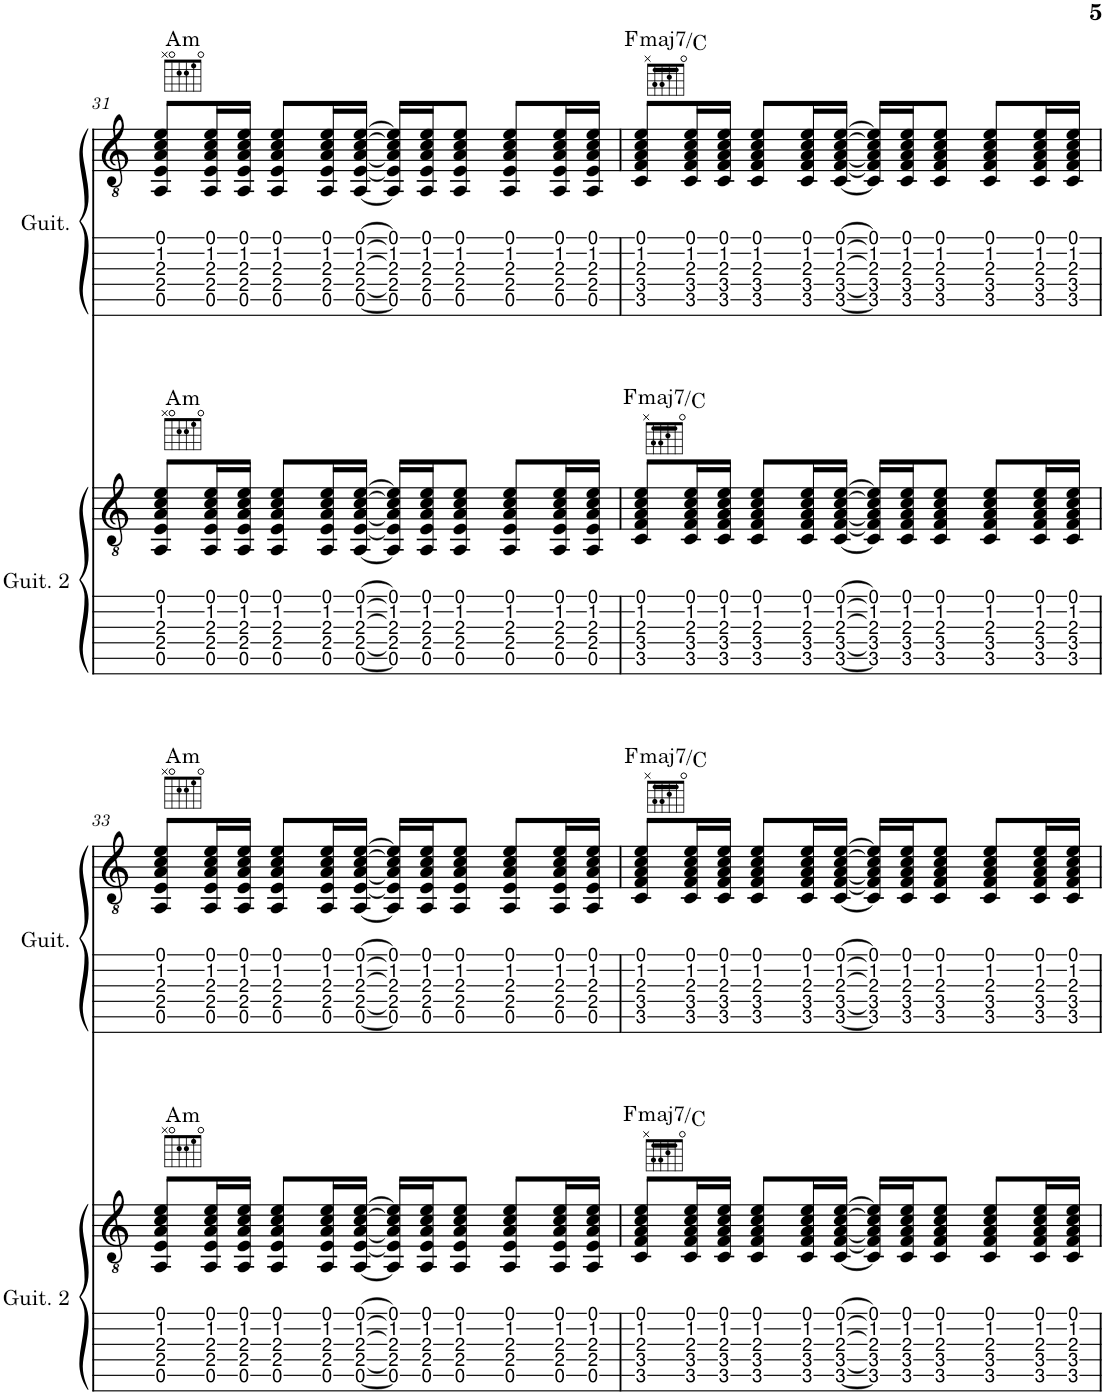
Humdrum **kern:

**kern	**kern	**harte	**kern	**kern	**harte
*part2	*part2	*part2	*part1	*part1	*part1
*staff4	*staff3	*	*staff2	*staff1	*
*I"Guitar 2	*	*	*I"Guitar 1	*	*
*I'Guit. 2	*	*	*I'Guit.	*	*
!!LO:PB:g=z
*	*clefGv2	*	*	*clefGv2	*
*k[]	*k[]	*	*k[]	*k[]	*
*M4/4	*M4/4	*	*M4/4	*M4/4	*
=31	=31	=31	=31	=31	=31
!	!	!LO:H:kt=m	!	!	!LO:H:kt=m
8AA\ 8E\ 8A\ 8c\ 8e\L	8AA/ 8E/ 8A/ 8c/ 8e/L	A:min	8AA\ 8E\ 8A\ 8c\ 8e\L	8AA/ 8E/ 8A/ 8c/ 8e/L	A:min
16AA\ 16E\ 16A\ 16c\ 16e\L	16AA/ 16E/ 16A/ 16c/ 16e/L	.	16AA\ 16E\ 16A\ 16c\ 16e\L	16AA/ 16E/ 16A/ 16c/ 16e/L	.
16AA\ 16E\ 16A\ 16c\ 16e\JJ	16AA/ 16E/ 16A/ 16c/ 16e/JJ	.	16AA\ 16E\ 16A\ 16c\ 16e\JJ	16AA/ 16E/ 16A/ 16c/ 16e/JJ	.
8AA\ 8E\ 8A\ 8c\ 8e\L	8AA/ 8E/ 8A/ 8c/ 8e/L	.	8AA\ 8E\ 8A\ 8c\ 8e\L	8AA/ 8E/ 8A/ 8c/ 8e/L	.
16AA\ 16E\ 16A\ 16c\ 16e\L	16AA/ 16E/ 16A/ 16c/ 16e/L	.	16AA\ 16E\ 16A\ 16c\ 16e\L	16AA/ 16E/ 16A/ 16c/ 16e/L	.
[16AA\ [16E\ [16A\ [16c\ [16e\JJ	[16AA/ [16E/ [16A/ [16c/ [16e/JJ	.	[16AA\ [16E\ [16A\ [16c\ [16e\JJ	[16AA/ [16E/ [16A/ [16c/ [16e/JJ	.
16AA]\ 16E]\ 16A]\ 16c]\ 16e]\LL	16AA/] 16E/] 16A/] 16c/] 16e/]LL	.	16AA]\ 16E]\ 16A]\ 16c]\ 16e]\LL	16AA/] 16E/] 16A/] 16c/] 16e/]LL	.
16AA\ 16E\ 16A\ 16c\ 16e\J	16AA/ 16E/ 16A/ 16c/ 16e/J	.	16AA\ 16E\ 16A\ 16c\ 16e\J	16AA/ 16E/ 16A/ 16c/ 16e/J	.
8AA\ 8E\ 8A\ 8c\ 8e\J	8AA/ 8E/ 8A/ 8c/ 8e/J	.	8AA\ 8E\ 8A\ 8c\ 8e\J	8AA/ 8E/ 8A/ 8c/ 8e/J	.
8AA\ 8E\ 8A\ 8c\ 8e\L	8AA/ 8E/ 8A/ 8c/ 8e/L	.	8AA\ 8E\ 8A\ 8c\ 8e\L	8AA/ 8E/ 8A/ 8c/ 8e/L	.
16AA\ 16E\ 16A\ 16c\ 16e\L	16AA/ 16E/ 16A/ 16c/ 16e/L	.	16AA\ 16E\ 16A\ 16c\ 16e\L	16AA/ 16E/ 16A/ 16c/ 16e/L	.
16AA\ 16E\ 16A\ 16c\ 16e\JJ	16AA/ 16E/ 16A/ 16c/ 16e/JJ	.	16AA\ 16E\ 16A\ 16c\ 16e\JJ	16AA/ 16E/ 16A/ 16c/ 16e/JJ	.
=32	=32	=32	=32	=32	=32
!	!	!LO:H:kt=maj7	!	!	!LO:H:kt=maj7
8C\ 8F\ 8A\ 8c\ 8e\L	8C/ 8F/ 8A/ 8c/ 8e/L	F:maj7/5	8C\ 8F\ 8A\ 8c\ 8e\L	8C/ 8F/ 8A/ 8c/ 8e/L	F:maj7/5
16C\ 16F\ 16A\ 16c\ 16e\L	16C/ 16F/ 16A/ 16c/ 16e/L	.	16C\ 16F\ 16A\ 16c\ 16e\L	16C/ 16F/ 16A/ 16c/ 16e/L	.
16C\ 16F\ 16A\ 16c\ 16e\JJ	16C/ 16F/ 16A/ 16c/ 16e/JJ	.	16C\ 16F\ 16A\ 16c\ 16e\JJ	16C/ 16F/ 16A/ 16c/ 16e/JJ	.
8C\ 8F\ 8A\ 8c\ 8e\L	8C/ 8F/ 8A/ 8c/ 8e/L	.	8C\ 8F\ 8A\ 8c\ 8e\L	8C/ 8F/ 8A/ 8c/ 8e/L	.
16C\ 16F\ 16A\ 16c\ 16e\L	16C/ 16F/ 16A/ 16c/ 16e/L	.	16C\ 16F\ 16A\ 16c\ 16e\L	16C/ 16F/ 16A/ 16c/ 16e/L	.
[16C\ [16F\ [16A\ [16c\ [16e\JJ	[16C/ [16F/ [16A/ [16c/ [16e/JJ	.	[16C\ [16F\ [16A\ [16c\ [16e\JJ	[16C/ [16F/ [16A/ [16c/ [16e/JJ	.
16C]\ 16F]\ 16A]\ 16c]\ 16e]\LL	16C/] 16F/] 16A/] 16c/] 16e/]LL	.	16C]\ 16F]\ 16A]\ 16c]\ 16e]\LL	16C/] 16F/] 16A/] 16c/] 16e/]LL	.
16C\ 16F\ 16A\ 16c\ 16e\J	16C/ 16F/ 16A/ 16c/ 16e/J	.	16C\ 16F\ 16A\ 16c\ 16e\J	16C/ 16F/ 16A/ 16c/ 16e/J	.
8C\ 8F\ 8A\ 8c\ 8e\J	8C/ 8F/ 8A/ 8c/ 8e/J	.	8C\ 8F\ 8A\ 8c\ 8e\J	8C/ 8F/ 8A/ 8c/ 8e/J	.
8C\ 8F\ 8A\ 8c\ 8e\L	8C/ 8F/ 8A/ 8c/ 8e/L	.	8C\ 8F\ 8A\ 8c\ 8e\L	8C/ 8F/ 8A/ 8c/ 8e/L	.
16C\ 16F\ 16A\ 16c\ 16e\L	16C/ 16F/ 16A/ 16c/ 16e/L	.	16C\ 16F\ 16A\ 16c\ 16e\L	16C/ 16F/ 16A/ 16c/ 16e/L	.
16C\ 16F\ 16A\ 16c\ 16e\JJ	16C/ 16F/ 16A/ 16c/ 16e/JJ	.	16C\ 16F\ 16A\ 16c\ 16e\JJ	16C/ 16F/ 16A/ 16c/ 16e/JJ	.
!!LO:LB:g=z
=33	=33	=33	=33	=33	=33
!	!	!LO:H:kt=m	!	!	!LO:H:kt=m
8AA\ 8E\ 8A\ 8c\ 8e\L	8AA/ 8E/ 8A/ 8c/ 8e/L	A:min	8AA\ 8E\ 8A\ 8c\ 8e\L	8AA/ 8E/ 8A/ 8c/ 8e/L	A:min
16AA\ 16E\ 16A\ 16c\ 16e\L	16AA/ 16E/ 16A/ 16c/ 16e/L	.	16AA\ 16E\ 16A\ 16c\ 16e\L	16AA/ 16E/ 16A/ 16c/ 16e/L	.
16AA\ 16E\ 16A\ 16c\ 16e\JJ	16AA/ 16E/ 16A/ 16c/ 16e/JJ	.	16AA\ 16E\ 16A\ 16c\ 16e\JJ	16AA/ 16E/ 16A/ 16c/ 16e/JJ	.
8AA\ 8E\ 8A\ 8c\ 8e\L	8AA/ 8E/ 8A/ 8c/ 8e/L	.	8AA\ 8E\ 8A\ 8c\ 8e\L	8AA/ 8E/ 8A/ 8c/ 8e/L	.
16AA\ 16E\ 16A\ 16c\ 16e\L	16AA/ 16E/ 16A/ 16c/ 16e/L	.	16AA\ 16E\ 16A\ 16c\ 16e\L	16AA/ 16E/ 16A/ 16c/ 16e/L	.
[16AA\ [16E\ [16A\ [16c\ [16e\JJ	[16AA/ [16E/ [16A/ [16c/ [16e/JJ	.	[16AA\ [16E\ [16A\ [16c\ [16e\JJ	[16AA/ [16E/ [16A/ [16c/ [16e/JJ	.
16AA]\ 16E]\ 16A]\ 16c]\ 16e]\LL	16AA/] 16E/] 16A/] 16c/] 16e/]LL	.	16AA]\ 16E]\ 16A]\ 16c]\ 16e]\LL	16AA/] 16E/] 16A/] 16c/] 16e/]LL	.
16AA\ 16E\ 16A\ 16c\ 16e\J	16AA/ 16E/ 16A/ 16c/ 16e/J	.	16AA\ 16E\ 16A\ 16c\ 16e\J	16AA/ 16E/ 16A/ 16c/ 16e/J	.
8AA\ 8E\ 8A\ 8c\ 8e\J	8AA/ 8E/ 8A/ 8c/ 8e/J	.	8AA\ 8E\ 8A\ 8c\ 8e\J	8AA/ 8E/ 8A/ 8c/ 8e/J	.
8AA\ 8E\ 8A\ 8c\ 8e\L	8AA/ 8E/ 8A/ 8c/ 8e/L	.	8AA\ 8E\ 8A\ 8c\ 8e\L	8AA/ 8E/ 8A/ 8c/ 8e/L	.
16AA\ 16E\ 16A\ 16c\ 16e\L	16AA/ 16E/ 16A/ 16c/ 16e/L	.	16AA\ 16E\ 16A\ 16c\ 16e\L	16AA/ 16E/ 16A/ 16c/ 16e/L	.
16AA\ 16E\ 16A\ 16c\ 16e\JJ	16AA/ 16E/ 16A/ 16c/ 16e/JJ	.	16AA\ 16E\ 16A\ 16c\ 16e\JJ	16AA/ 16E/ 16A/ 16c/ 16e/JJ	.
=34	=34	=34	=34	=34	=34
!	!	!LO:H:kt=maj7	!	!	!LO:H:kt=maj7
8C\ 8F\ 8A\ 8c\ 8e\L	8C/ 8F/ 8A/ 8c/ 8e/L	F:maj7/5	8C\ 8F\ 8A\ 8c\ 8e\L	8C/ 8F/ 8A/ 8c/ 8e/L	F:maj7/5
16C\ 16F\ 16A\ 16c\ 16e\L	16C/ 16F/ 16A/ 16c/ 16e/L	.	16C\ 16F\ 16A\ 16c\ 16e\L	16C/ 16F/ 16A/ 16c/ 16e/L	.
16C\ 16F\ 16A\ 16c\ 16e\JJ	16C/ 16F/ 16A/ 16c/ 16e/JJ	.	16C\ 16F\ 16A\ 16c\ 16e\JJ	16C/ 16F/ 16A/ 16c/ 16e/JJ	.
8C\ 8F\ 8A\ 8c\ 8e\L	8C/ 8F/ 8A/ 8c/ 8e/L	.	8C\ 8F\ 8A\ 8c\ 8e\L	8C/ 8F/ 8A/ 8c/ 8e/L	.
16C\ 16F\ 16A\ 16c\ 16e\L	16C/ 16F/ 16A/ 16c/ 16e/L	.	16C\ 16F\ 16A\ 16c\ 16e\L	16C/ 16F/ 16A/ 16c/ 16e/L	.
[16C\ [16F\ [16A\ [16c\ [16e\JJ	[16C/ [16F/ [16A/ [16c/ [16e/JJ	.	[16C\ [16F\ [16A\ [16c\ [16e\JJ	[16C/ [16F/ [16A/ [16c/ [16e/JJ	.
16C]\ 16F]\ 16A]\ 16c]\ 16e]\LL	16C/] 16F/] 16A/] 16c/] 16e/]LL	.	16C]\ 16F]\ 16A]\ 16c]\ 16e]\LL	16C/] 16F/] 16A/] 16c/] 16e/]LL	.
16C\ 16F\ 16A\ 16c\ 16e\J	16C/ 16F/ 16A/ 16c/ 16e/J	.	16C\ 16F\ 16A\ 16c\ 16e\J	16C/ 16F/ 16A/ 16c/ 16e/J	.
8C\ 8F\ 8A\ 8c\ 8e\J	8C/ 8F/ 8A/ 8c/ 8e/J	.	8C\ 8F\ 8A\ 8c\ 8e\J	8C/ 8F/ 8A/ 8c/ 8e/J	.
8C\ 8F\ 8A\ 8c\ 8e\L	8C/ 8F/ 8A/ 8c/ 8e/L	.	8C\ 8F\ 8A\ 8c\ 8e\L	8C/ 8F/ 8A/ 8c/ 8e/L	.
16C\ 16F\ 16A\ 16c\ 16e\L	16C/ 16F/ 16A/ 16c/ 16e/L	.	16C\ 16F\ 16A\ 16c\ 16e\L	16C/ 16F/ 16A/ 16c/ 16e/L	.
16C\ 16F\ 16A\ 16c\ 16e\JJ	16C/ 16F/ 16A/ 16c/ 16e/JJ	.	16C\ 16F\ 16A\ 16c\ 16e\JJ	16C/ 16F/ 16A/ 16c/ 16e/JJ	.
=	=	=	=	=	=
*-	*-	*-	*-	*-	*-
